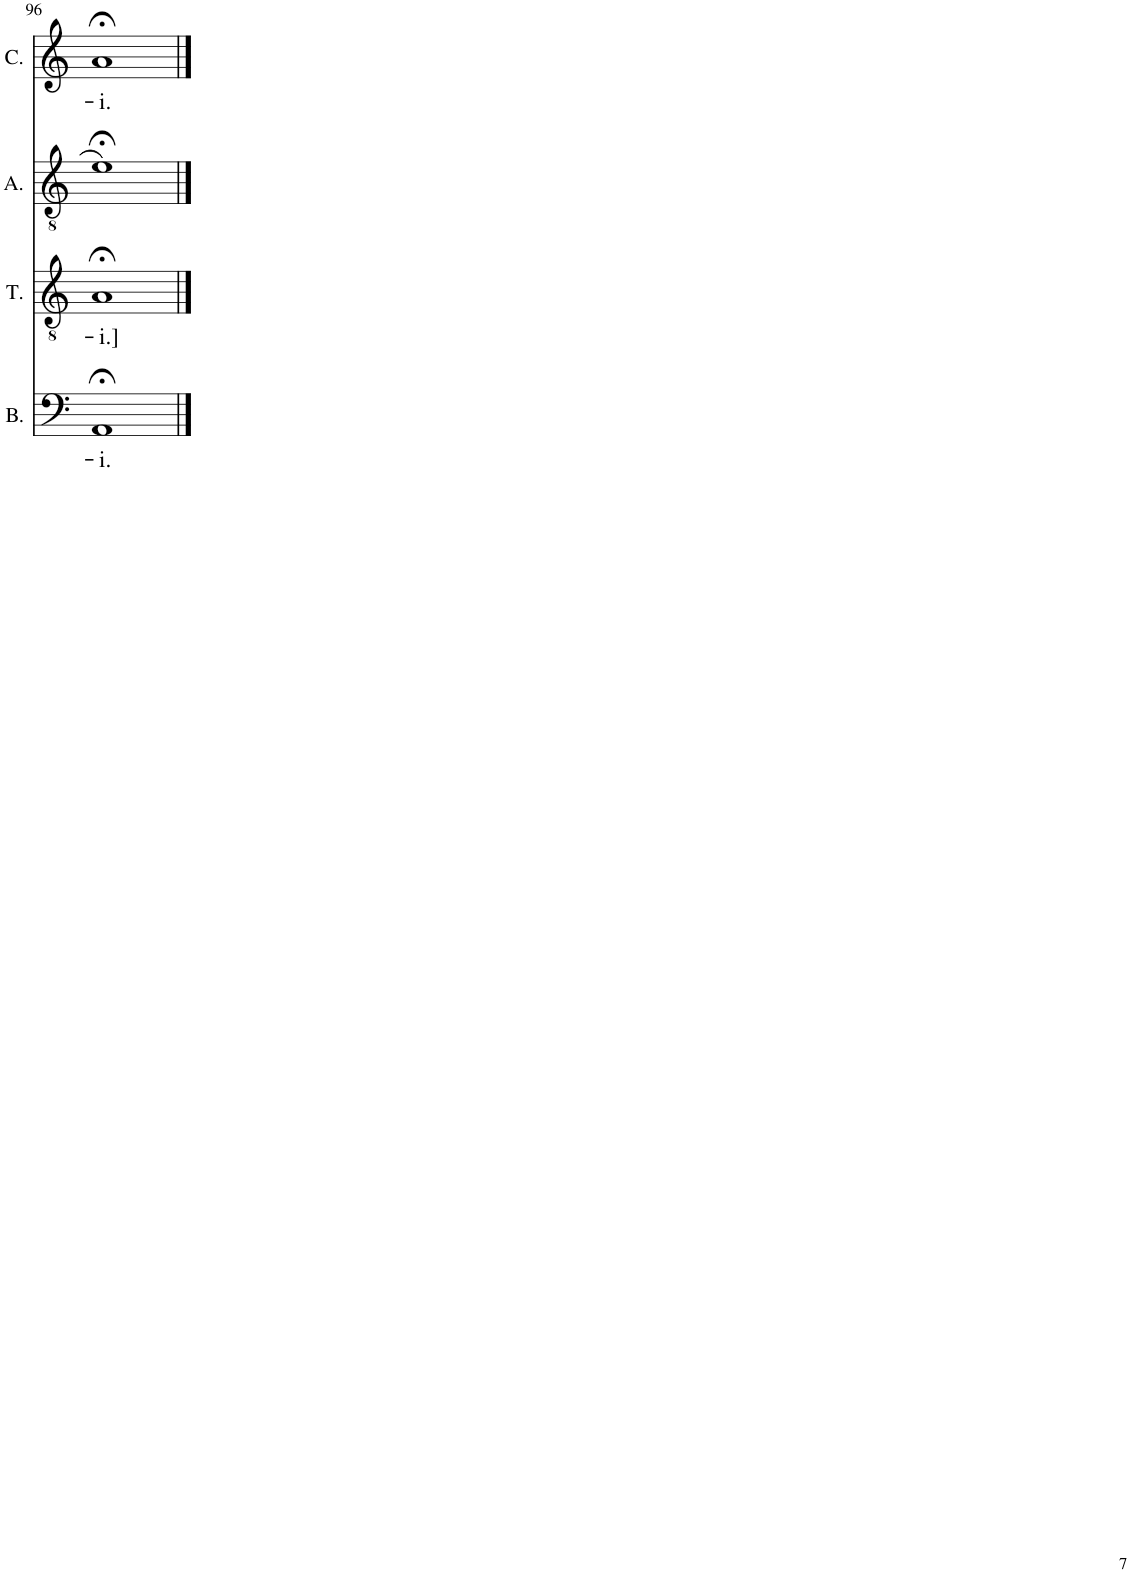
**kern	**text	**kern	**text	**kern	**kern	**text
*part4	*part4	*part3	*part3	*part2	*part1	*part1
*staff4	*staff4	*staff3	*staff3	*staff2	*staff1	*staff1
*I"Bassus	*	*I"Tenor	*	*I"Altus	*I"Cantus	*
*I'B.	*	*I'T.	*	*I'A.	*I'C.	*
!!LO:PB:g=z
*clefF4	*	*clefGv2	*	*clefGv2	*clefG2	*
*k[]	*	*k[]	*	*k[]	*k[]	*
*M2/2	*	*M2/2	*	*M2/2	*M2/2	*
*met(c|)	*	*met(c|)	*	*met(c|)	*met(c|)	*
=96	=96	=96	=96	=96	=96	=96
!	!LO:LY:b	!	!LO:LY:b	!	!	!LO:LY:b
1AA;<	-i.	1A;<	-i.]	1e;<	1a;<	-i.
==	==	==	==	==	==	==
*-	*-	*-	*-	*-	*-	*-
